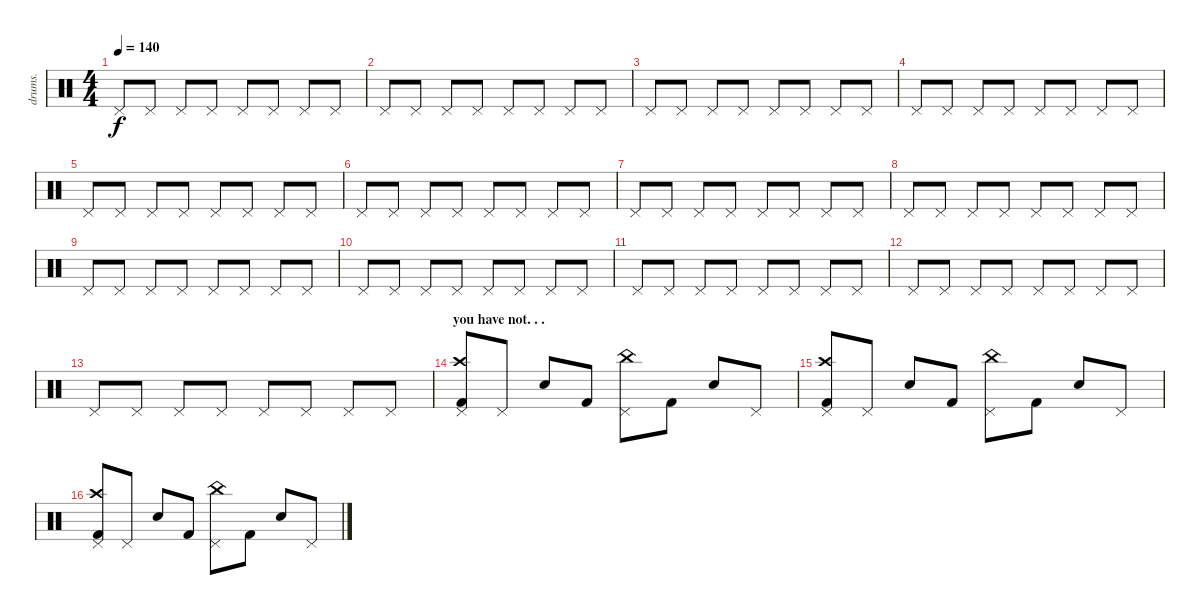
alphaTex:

\track ("drums." "drums.") {instrument percussion}
\staff {score}
\articulation defaults
\ts (4 4)
\tempo 140
\clef neutral
\ks c "Pedal Hi-Hat (hit)".8{dy f} "Pedal Hi-Hat (hit)".8 "Pedal Hi-Hat (hit)".8 "Pedal Hi-Hat (hit)".8 "Pedal Hi-Hat (hit)".8 "Pedal Hi-Hat (hit)".8 "Pedal Hi-Hat (hit)".8 "Pedal Hi-Hat (hit)".8
|
"Pedal Hi-Hat (hit)".8 "Pedal Hi-Hat (hit)".8 "Pedal Hi-Hat (hit)".8 "Pedal Hi-Hat (hit)".8 "Pedal Hi-Hat (hit)".8 "Pedal Hi-Hat (hit)".8 "Pedal Hi-Hat (hit)".8 "Pedal Hi-Hat (hit)".8 |
"Pedal Hi-Hat (hit)".8 "Pedal Hi-Hat (hit)".8 "Pedal Hi-Hat (hit)".8 "Pedal Hi-Hat (hit)".8 "Pedal Hi-Hat (hit)".8 "Pedal Hi-Hat (hit)".8 "Pedal Hi-Hat (hit)".8 "Pedal Hi-Hat (hit)".8 |
"Pedal Hi-Hat (hit)".8 "Pedal Hi-Hat (hit)".8 "Pedal Hi-Hat (hit)".8 "Pedal Hi-Hat (hit)".8 "Pedal Hi-Hat (hit)".8 "Pedal Hi-Hat (hit)".8 "Pedal Hi-Hat (hit)".8 "Pedal Hi-Hat (hit)".8 |
"Pedal Hi-Hat (hit)".8 "Pedal Hi-Hat (hit)".8 "Pedal Hi-Hat (hit)".8 "Pedal Hi-Hat (hit)".8 "Pedal Hi-Hat (hit)".8 "Pedal Hi-Hat (hit)".8 "Pedal Hi-Hat (hit)".8 "Pedal Hi-Hat (hit)".8 |
"Pedal Hi-Hat (hit)".8 "Pedal Hi-Hat (hit)".8 "Pedal Hi-Hat (hit)".8 "Pedal Hi-Hat (hit)".8 "Pedal Hi-Hat (hit)".8 "Pedal Hi-Hat (hit)".8 "Pedal Hi-Hat (hit)".8 "Pedal Hi-Hat (hit)".8 |
"Pedal Hi-Hat (hit)".8 "Pedal Hi-Hat (hit)".8 "Pedal Hi-Hat (hit)".8 "Pedal Hi-Hat (hit)".8 "Pedal Hi-Hat (hit)".8 "Pedal Hi-Hat (hit)".8 "Pedal Hi-Hat (hit)".8 "Pedal Hi-Hat (hit)".8 |
"Pedal Hi-Hat (hit)".8 "Pedal Hi-Hat (hit)".8 "Pedal Hi-Hat (hit)".8 "Pedal Hi-Hat (hit)".8 "Pedal Hi-Hat (hit)".8 "Pedal Hi-Hat (hit)".8 "Pedal Hi-Hat (hit)".8 "Pedal Hi-Hat (hit)".8 |
"Pedal Hi-Hat (hit)".8 "Pedal Hi-Hat (hit)".8 "Pedal Hi-Hat (hit)".8 "Pedal Hi-Hat (hit)".8 "Pedal Hi-Hat (hit)".8 "Pedal Hi-Hat (hit)".8 "Pedal Hi-Hat (hit)".8 "Pedal Hi-Hat (hit)".8 |
"Pedal Hi-Hat (hit)".8 "Pedal Hi-Hat (hit)".8 "Pedal Hi-Hat (hit)".8 "Pedal Hi-Hat (hit)".8 "Pedal Hi-Hat (hit)".8 "Pedal Hi-Hat (hit)".8 "Pedal Hi-Hat (hit)".8 "Pedal Hi-Hat (hit)".8 |
"Pedal Hi-Hat (hit)".8 "Pedal Hi-Hat (hit)".8 "Pedal Hi-Hat (hit)".8 "Pedal Hi-Hat (hit)".8 "Pedal Hi-Hat (hit)".8 "Pedal Hi-Hat (hit)".8 "Pedal Hi-Hat (hit)".8 "Pedal Hi-Hat (hit)".8 |
"Pedal Hi-Hat (hit)".8 "Pedal Hi-Hat (hit)".8 "Pedal Hi-Hat (hit)".8 "Pedal Hi-Hat (hit)".8 "Pedal Hi-Hat (hit)".8 "Pedal Hi-Hat (hit)".8 "Pedal Hi-Hat (hit)".8 "Pedal Hi-Hat (hit)".8 |
"Pedal Hi-Hat (hit)".8 "Pedal Hi-Hat (hit)".8 "Pedal Hi-Hat (hit)".8 "Pedal Hi-Hat (hit)".8 "Pedal Hi-Hat (hit)".8 "Pedal Hi-Hat (hit)".8 "Pedal Hi-Hat (hit)".8 "Pedal Hi-Hat (hit)".8 |
\section ("" "you have not. . .")
("Pedal Hi-Hat (hit)" "Crash high (hit)" "Kick (hit) 2").8 "Pedal Hi-Hat (hit)".8 "Snare (hit) 2".8 "Kick (hit) 2".8 ("Pedal Hi-Hat (hit)" "China (hit)").8 "Kick (hit) 2".8 "Snare (hit) 2".8 "Pedal Hi-Hat (hit)".8 |
("Pedal Hi-Hat (hit)" "Crash high (hit)" "Kick (hit) 2").8 "Pedal Hi-Hat (hit)".8 "Snare (hit) 2".8 "Kick (hit) 2".8 ("Pedal Hi-Hat (hit)" "China (hit)").8 "Kick (hit) 2".8 "Snare (hit) 2".8 "Pedal Hi-Hat (hit)".8 |
("Pedal Hi-Hat (hit)" "Crash high (hit)" "Kick (hit) 2").8 "Pedal Hi-Hat (hit)".8 "Snare (hit) 2".8 "Kick (hit) 2".8 ("Pedal Hi-Hat (hit)" "China (hit)").8 "Kick (hit) 2".8 "Snare (hit) 2".8 "Pedal Hi-Hat (hit)".8
